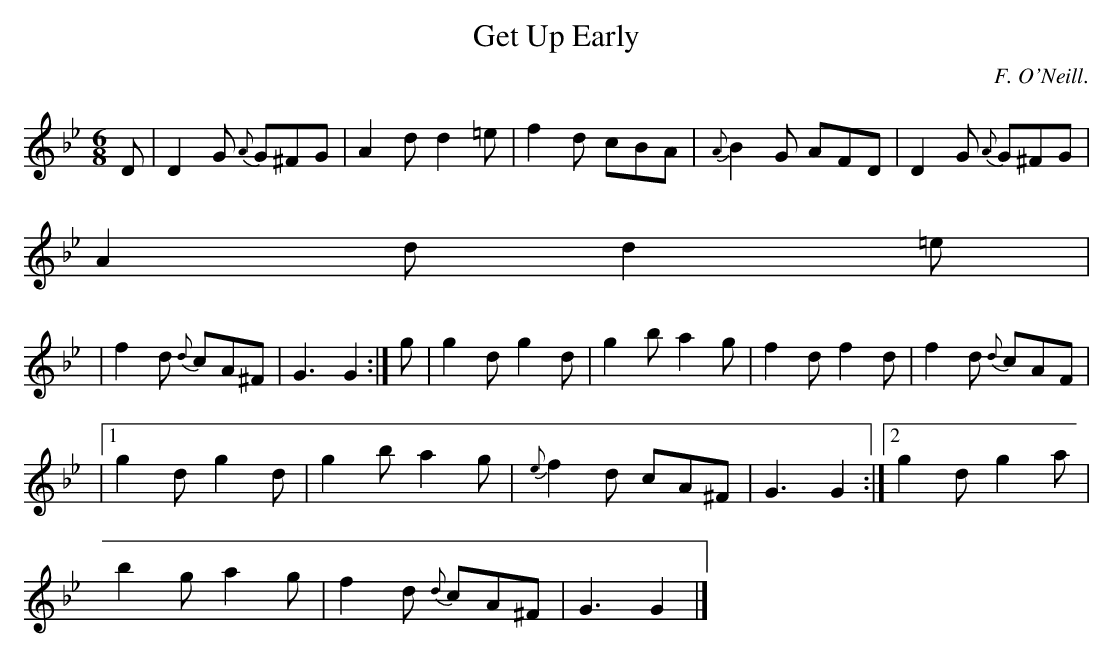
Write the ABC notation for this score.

X:1
T: Get Up Early
C: F. O'Neill.
M: 6/8
K: Gm
D|D2 G {A}G^FG|A2 d d2 =e|f2 d cBA|{A}B2 G AFD|D2 G {A}G^FG|
A2 d d2 =e|
|f2 d {d}cA^F|G3 G2:|g|g2 d g2 d|g2 b a2 g|f2 d f2 d|f2 d {d}cAF|
|[1 g2 d g2 d|g2 b a2 g|{e}f2 d cA^F|G3 G2:|[2 g2 d g2 a|
b2 g a2 g|f2 d {d}cA^F|G3 G2|]
